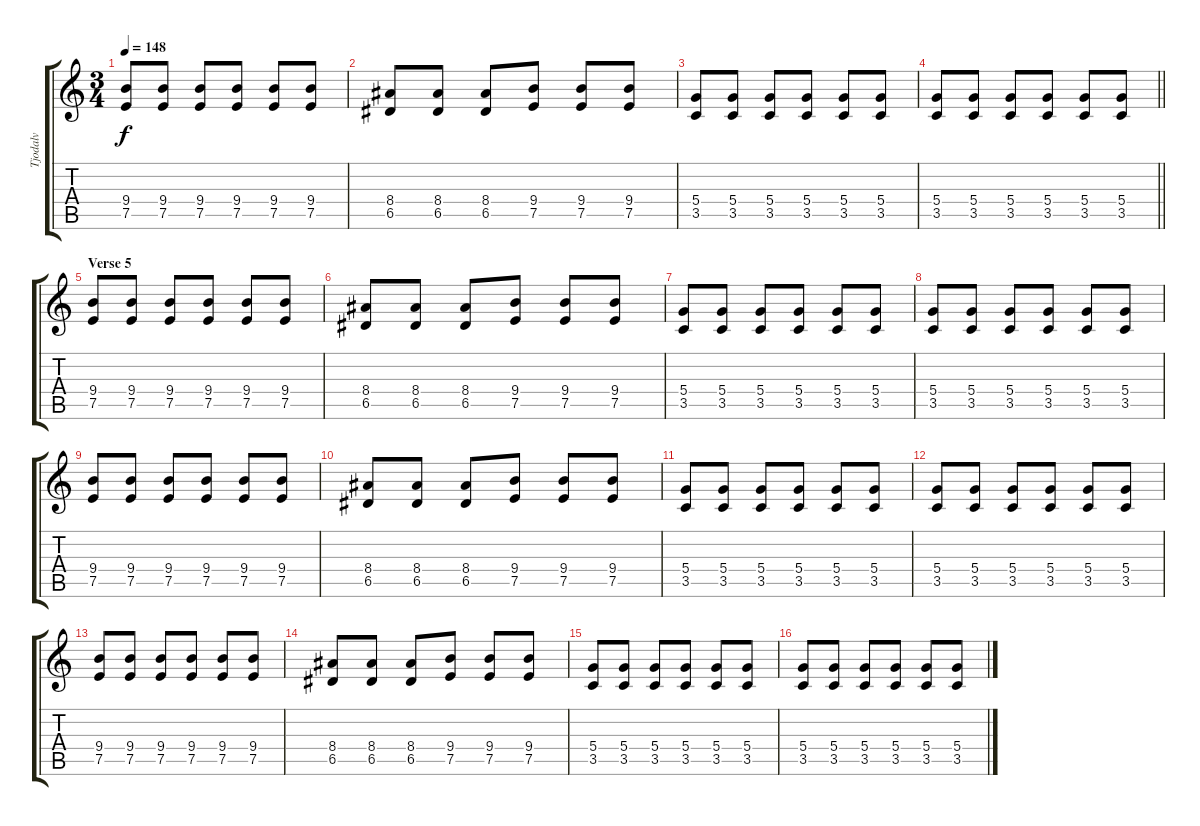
\track ("Tjodalv" "Tjodalv") {instrument distortionguitar}
\staff {score tabs}
\tuning (E4 B3 G3 D3 A2 E2) {hide}
\ts (3 4)
\tempo 148
\clef g2
\ks c
(9.4 7.5).8{dy f} (9.4 7.5).8 (9.4 7.5).8 (9.4 7.5).8 (9.4 7.5).8 (9.4 7.5).8 |
(8.4 6.5).8 (8.4 6.5).8 (8.4 6.5).8 (9.4 7.5).8 (9.4 7.5).8 (9.4 7.5).8 |
(5.4 3.5).8 (5.4 3.5).8 (5.4 3.5).8 (5.4 3.5).8 (5.4 3.5).8 (5.4 3.5).8 |
\barLineRight lightlight
(5.4 3.5).8 (5.4 3.5).8 (5.4 3.5).8 (5.4 3.5).8 (5.4 3.5).8 (5.4 3.5).8 |
\section ("" "Verse 5")
(9.4 7.5).8 (9.4 7.5).8 (9.4 7.5).8 (9.4 7.5).8 (9.4 7.5).8 (9.4 7.5).8 |
(8.4 6.5).8 (8.4 6.5).8 (8.4 6.5).8 (9.4 7.5).8 (9.4 7.5).8 (9.4 7.5).8 |
(5.4 3.5).8 (5.4 3.5).8 (5.4 3.5).8 (5.4 3.5).8 (5.4 3.5).8 (5.4 3.5).8 |
(5.4 3.5).8 (5.4 3.5).8 (5.4 3.5).8 (5.4 3.5).8 (5.4 3.5).8 (5.4 3.5).8 |
(9.4 7.5).8 (9.4 7.5).8 (9.4 7.5).8 (9.4 7.5).8 (9.4 7.5).8 (9.4 7.5).8 |
(8.4 6.5).8 (8.4 6.5).8 (8.4 6.5).8 (9.4 7.5).8 (9.4 7.5).8 (9.4 7.5).8 |
(5.4 3.5).8 (5.4 3.5).8 (5.4 3.5).8 (5.4 3.5).8 (5.4 3.5).8 (5.4 3.5).8 |
(5.4 3.5).8 (5.4 3.5).8 (5.4 3.5).8 (5.4 3.5).8 (5.4 3.5).8 (5.4 3.5).8 |
(9.4 7.5).8 (9.4 7.5).8 (9.4 7.5).8 (9.4 7.5).8 (9.4 7.5).8 (9.4 7.5).8 |
(8.4 6.5).8 (8.4 6.5).8 (8.4 6.5).8 (9.4 7.5).8 (9.4 7.5).8 (9.4 7.5).8 |
(5.4 3.5).8 (5.4 3.5).8 (5.4 3.5).8 (5.4 3.5).8 (5.4 3.5).8 (5.4 3.5).8 |
(5.4 3.5).8 (5.4 3.5).8 (5.4 3.5).8 (5.4 3.5).8 (5.4 3.5).8 (5.4 3.5).8
